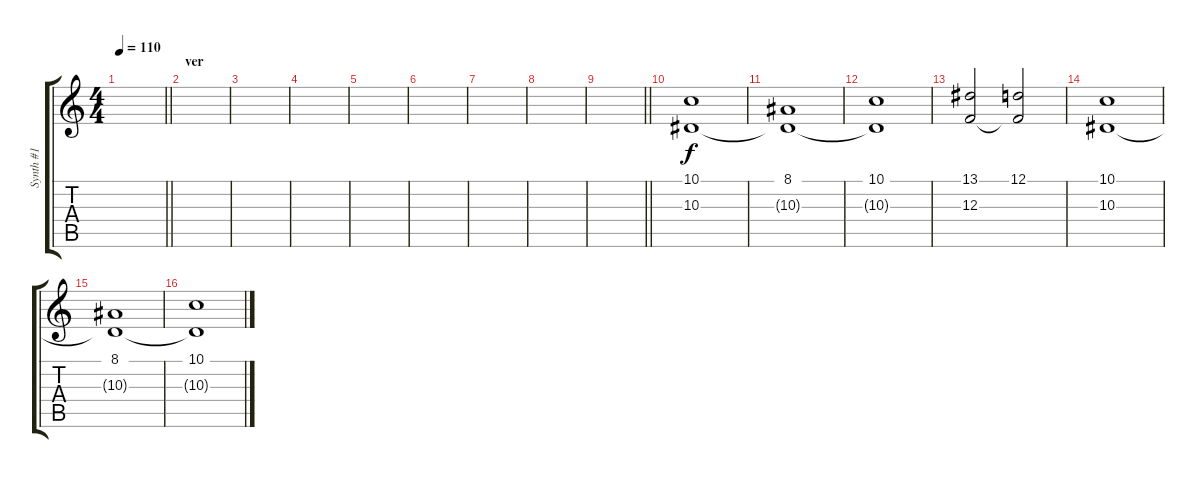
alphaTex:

\track ("Synth #1" "Synth #1") {instrument synthstrings1}
\staff {score tabs}
\tuning (D4 A3 F3 C3 G2 C2) {hide}
\ts (4 4)
\tempo 110
\clef g2
\barLineRight lightlight
\ks c
|
\section ("" "ver")
|
|
|
|
|
|
|
\barLineRight lightlight
|
(10.1 10.3).1 |
(8.1 10.3{t}).1 |
(10.1 10.3{t}).1 |
(13.1 12.3).2 (12.1 12.3{t}).2 |
(10.1 10.3).1 |
(8.1 10.3{t}).1 |
(10.1 10.3{t}).1
